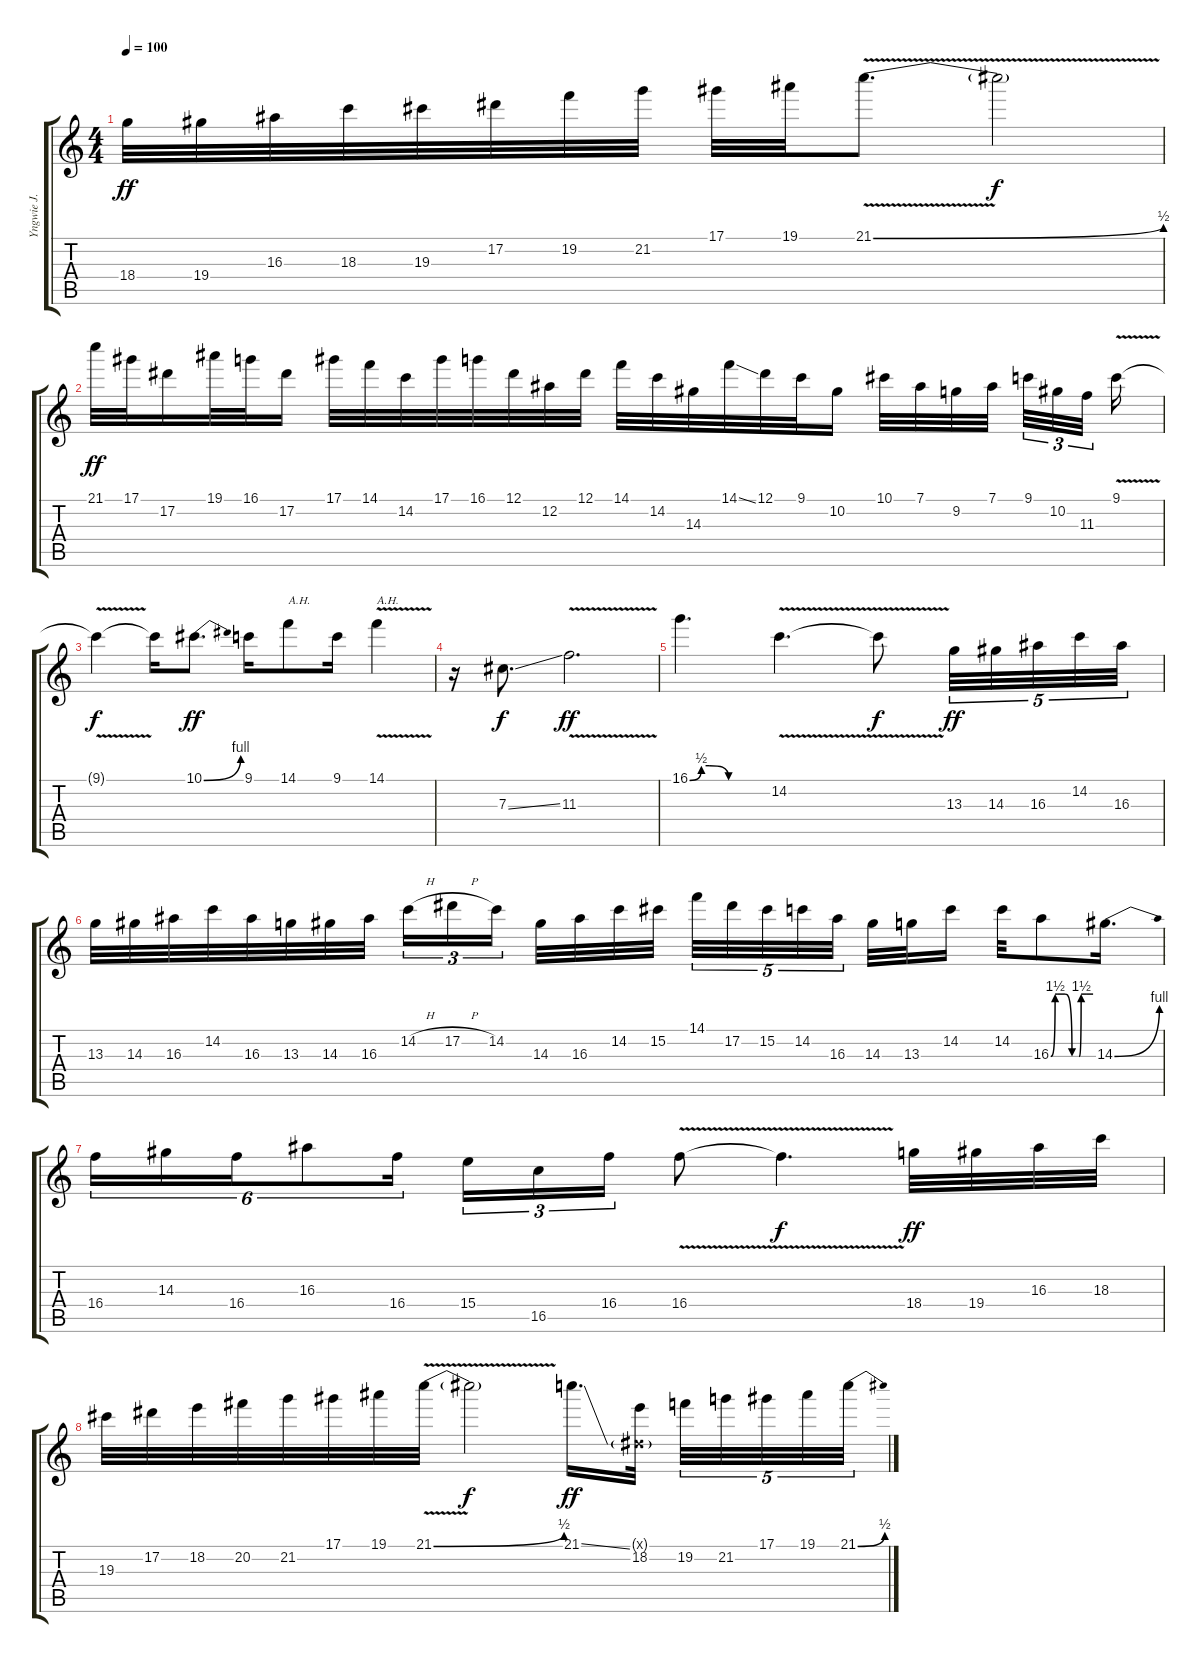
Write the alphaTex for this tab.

\track ("Yngwie J. Malmsteen" "Yngwie J. ") {instrument overdrivenguitar}
\staff {score tabs}
\tuning (Eb4 Bb3 Gb3 Db3 Ab2 Eb2) {hide}
\ts (4 4)
\tempo 100
\clef g2
\ks c
18.4.32{dy ff} 19.4.32 16.3.32 18.3.32 19.3.32 17.2.32 19.2.32 21.2.32 17.1.32 19.1.32 21.1{be (bend 0 0 60 2) v}.8{d} 21.1{t}.2{dy f} |
21.1.32{dy ff} 17.1.32 17.2.16 19.1.32 16.1.32 17.2.16 17.1.32 14.1.32 14.2.32 17.1.32 16.1.32 12.1.32 12.2.32 12.1.32 14.1.32 14.2.32 14.3.32 14.1{ss}.32 12.1.32 9.1.32 10.2.16 10.1.32 7.1.32 9.2.32 7.1.32{beam splitsecondary} 9.1.32{tu (3 2)} 10.2.32{tu (3 2)} 11.3.32{tu (3 2) beam splitsecondary} 9.1{v}.16 |
9.1{t}.4{dy f} 9.1{t}.16 10.1{be (bend 0 0 60 4)}.8{d dy ff} 9.1.16 14.1.8{txt "A.H." instrument guitarharmonics} 9.1.16{instrument overdrivenguitar} 14.1{v}.4{txt "A.H." instrument guitarharmonics} |
r.16{instrument overdrivenguitar} 7.3{ss}.8{d dy f} 11.3{v}.2{d dy ff} |
16.1{be (custom 0 0 9 2 15 2 30 0 45 0 60 0)}.4{d} 14.2{v}.4{d} 14.2{t}.8{dy f} 13.3.32{tu (5 4) dy ff} 14.3.32{tu (5 4)} 16.3.32{tu (5 4)} 14.2.32{tu (5 4)} 16.3.32{tu (5 4)} |
13.3.32 14.3.32 16.3.32 14.2.32 16.3.32 13.3.32 14.3.32 16.3.32 14.2{h}.16{tu (3 2)} 17.2{h}.16{tu (3 2)} 14.2.16{tu (3 2) beam splitsecondary} 14.3.32 16.3.32 14.2.32 15.2.32 14.1.32{tu (5 4)} 17.2.32{tu (5 4)} 15.2.32{tu (5 4)} 14.2.32{tu (5 4)} 16.3.32{tu (5 4) beam splitsecondary} 14.3.32 13.3.32 14.2.16 14.2.32 16.3{be (custom 0 0 6 6 10 6 20 6 30 0 40 0 43 6 50 6 60 6)}.8 14.3{be (bend 0 0 60 4)}.16{d} |
16.4.16{tu (6 4)} 14.3.16{tu (6 4)} 16.4.16{tu (6 4)} 16.3.8{tu (6 4)} 16.4.16{tu (6 4)} 15.4.16{tu (3 2)} 16.5.16{tu (3 2)} 16.4.16{tu (3 2)} 16.4{v}.8 16.4{t}.4{d dy f} 18.4.32{dy ff} 19.4.32 16.3.32 18.3.32 |
19.3.32 17.2.32 18.2.32 20.2.32 21.2.32 17.1.32 19.1.32 21.1{be (bend 0 0 60 2) v}.32 21.1{t}.2{dy f} 21.1{ss}.16{d dy ff} (0.1{g x} 18.2).32{beam splitsecondary} 19.2.32{tu (5 4)} 21.2.32{tu (5 4)} 17.1.32{tu (5 4)} 19.1.32{tu (5 4)} 21.1{be (bend 0 0 60 2)}.32{tu (5 4)}
